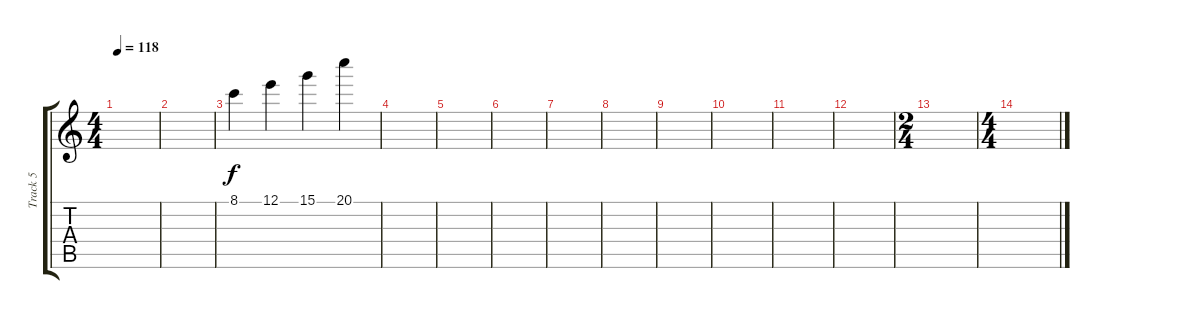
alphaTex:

\track ("Track 5" "Track 5") {instrument tinklebell}
\staff {score tabs}
\tuning (E5 B4 G4 D4 A3 E3) {hide}
\ts (4 4)
\tempo 118
\clef g2
\ks c
|
|
8.1.4 12.1.4 15.1.4 20.1.4 |
|
|
|
|
|
|
|
|
|
\ts (2 4)
|
\ts (4 4)
